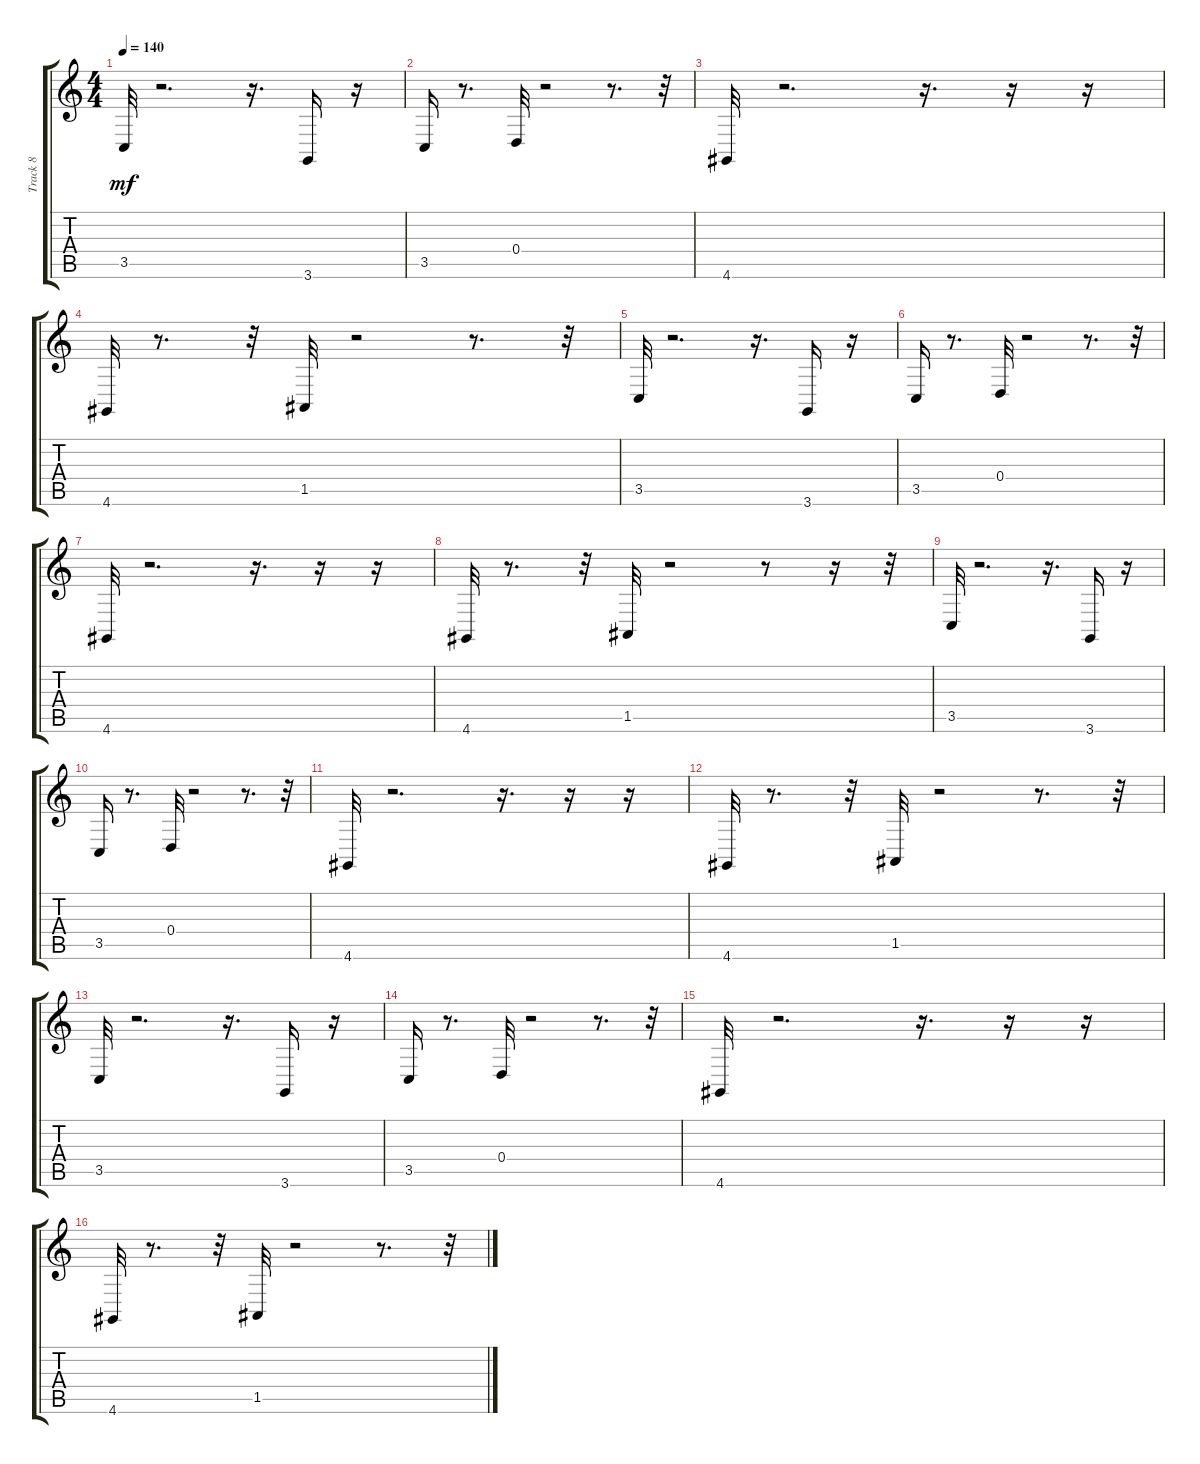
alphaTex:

\track ("Track 8" "Track 8") {instrument timpani}
\staff {score tabs}
\tuning (E4 B3 G3 D3 A2 E2) {hide}
\ts (4 4)
\tempo 140
\clef g2
\ks c
3.5.32{dy mf} r.2{d} r.16{d} 3.6.16 r.16 |
3.5.16 r.8{d} 0.4.32 r.2 r.8{d} r.32 |
4.6.32 r.2{d} r.16{d} r.16 r.16 |
4.6.32 r.8{d} r.32 1.5.32 r.2 r.8{d} r.32 |
3.5.32 r.2{d} r.16{d} 3.6.16 r.16 |
3.5.16 r.8{d} 0.4.32 r.2 r.8{d} r.32 |
4.6.32 r.2{d} r.16{d} r.16 r.16 |
4.6.32 r.8{d} r.32 1.5.32 r.2 r.8 r.16 r.32 |
3.5.32 r.2{d} r.16{d} 3.6.16 r.16 |
3.5.16 r.8{d} 0.4.32 r.2 r.8{d} r.32 |
4.6.32 r.2{d} r.16{d} r.16 r.16 |
4.6.32 r.8{d} r.32 1.5.32 r.2 r.8{d} r.32 |
3.5.32 r.2{d} r.16{d} 3.6.16 r.16 |
3.5.16 r.8{d} 0.4.32 r.2 r.8{d} r.32 |
4.6.32 r.2{d} r.16{d} r.16 r.16 |
4.6.32 r.8{d} r.32 1.5.32 r.2 r.8{d} r.32
